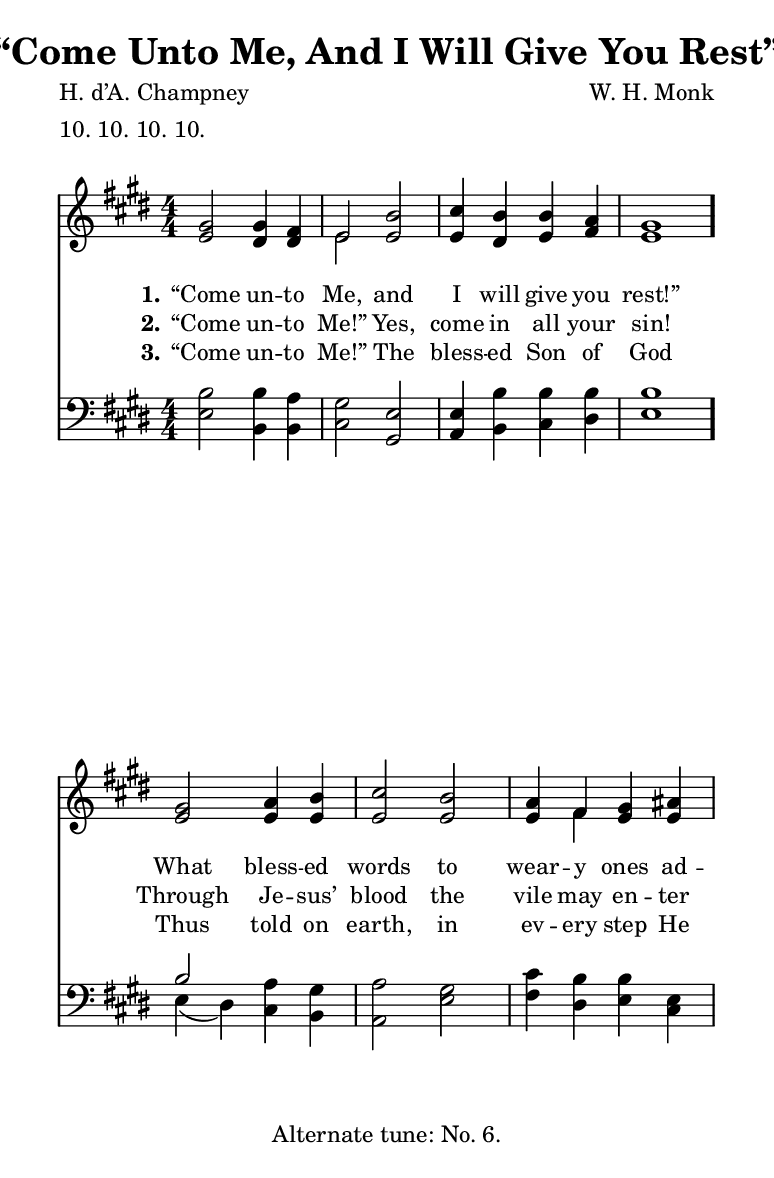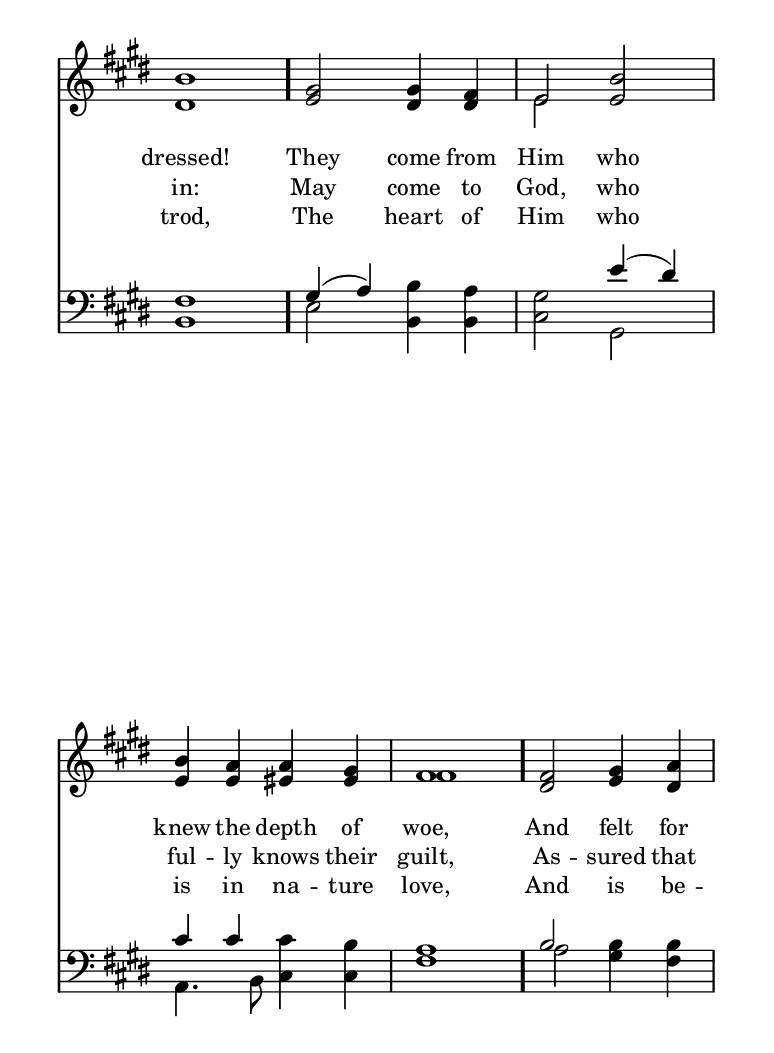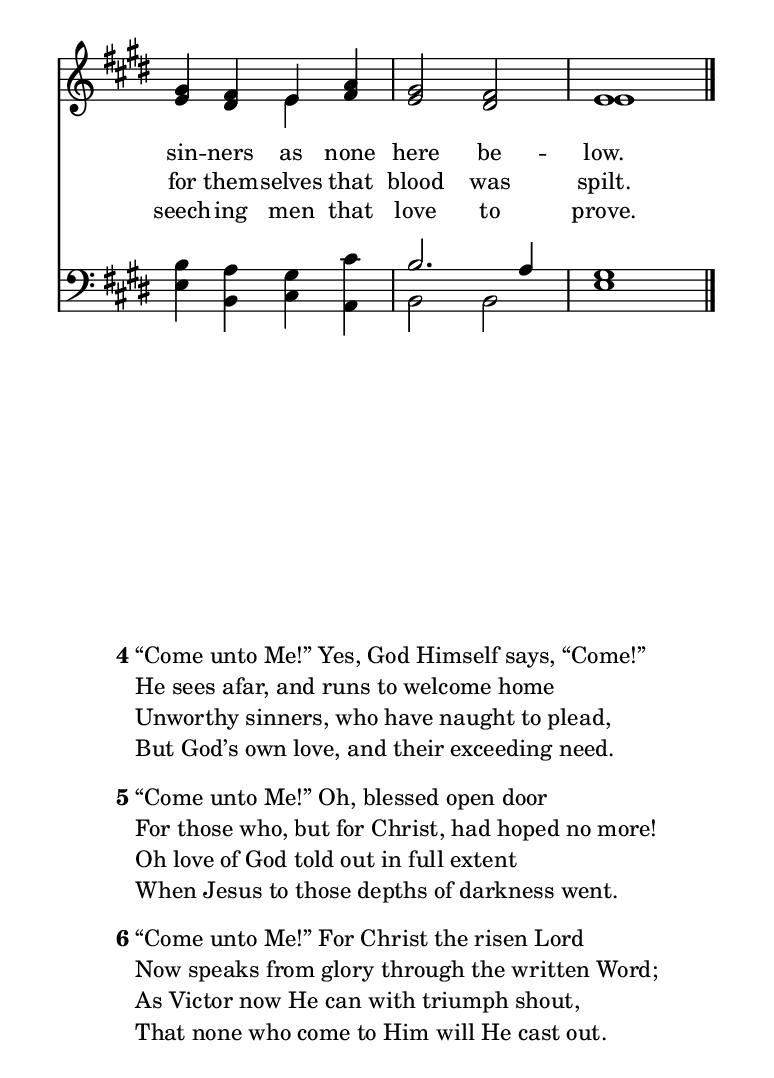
\include "common/global.ily"
\paper {
  \include "common/paper.ily"
  systems-per-page = #(cond (is-eogsized 3) (#t #f))
  oddFooterMarkup = \markup { \vspace #1 \fill-line { \on-the-fly \first-page "Alternate tune: No. 6." } }
}

\header{
  %gospel
  hymnnumber = "76"
  title = "“Come Unto Me, And I Will Give You Rest”"
  tunename = "Eventide"
  meter = "10. 10. 10. 10."
  poet = "H. d’A. Champney"
  composer = "W. H. Monk"
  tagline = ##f
}

% for fermata in MIDI
ta = { \tempo 4=110 }
tb = { \tempo 4=55  }

patternAA = { c2      c4 c4 | c2 c2      | c4  c4 c4 c4 | c1 }
patternAB = { c4( c4) c4 c4 | c2 c2      | c4  c4 c4 c4 | c1 }
patternAC = { c4( c4) c4 c4 | c2 c4( c4) | c4  c4 c4 c4 | c1 }
patternAD = { c2      c4 c4 | c2 c2      | c4. c8 c4 c4 | c1 }

patternBA = { c2 c4 c4 | c4 c4 c4 c4 | c2  c2 | c1 }
patternBB = { c2 c4 c4 | c4 c4 c4 c4 | c2. c4 | c1 }

global = {
  \include "common/overrides.ily"
  \override Staff.TimeSignature.style = #'numbered
  \time 4/4
  \override Score.MetronomeMark.transparent = ##t % hide all fermata changes too
  \ta
  \key e \major
  \autoBeamOff
}

notesSoprano = {
\global
\relative c'' {

  \changePitch \patternAA { gis gis fis | e b' | cis b b a | gis }
  \changePitch \patternAA { gis a b | cis b | a fis gis ais | b }
  \changePitch \patternAA { gis gis fis | e b' | b a a gis | fis }
  \changePitch \patternBA { fis gis a | gis fis e a | gis fis | e }

  \bar "|."

}
}

notesAlto = {
\global
\relative e' {

  \changePitch \patternAA { e dis dis | e e | e dis e fis | e }
  \changePitch \patternAA { e e e | e e | e fis e e | dis }
  \changePitch \patternAA { e dis dis | e e | e e eis eis | fis }
  \changePitch \patternBA { dis e dis | e dis e fis | e dis | e }

}
}

notesTenor = {
\global
\relative a {

  \changePitch \patternAA { b b a | gis e | e b' b b | b }
  \changePitch \patternAA { b a gis | a gis | cis b b e, | fis }
  \changePitch \patternAC { gis a b a | gis e' dis | cis cis cis b | a }
  \changePitch \patternBB { b b b | b a gis cis | b a | gis }

}
}

notesBass = {
\global
\relative f {

  \changePitch \patternAA { e b b | cis gis | a b cis dis | e }
  \changePitch \patternAB { e dis cis b | a e' | fis dis e cis | b }
  \changePitch \patternAD { e b b | cis gis | a b cis cis | fis }
  \changePitch \patternBA { a gis fis | e b cis a | b b e }

}
}

wordsA = \lyricmode {
\set stanza = "1."

“Come un -- to Me, and I will give you rest!” \bar "."
What bless -- ed words to wear -- y ones ad -- dressed! \bar "."
They come from Him who knew the depth of woe, \bar "."
And felt for sin -- ners as none here be -- low. \bar "."

}

wordsB = \lyricmode {
\set stanza = "2."

“Come un -- to Me!” Yes, come in all your sin!
Through Je -- sus’ blood the vile may en -- ter in:
May come to God, who ful -- ly knows their guilt,
As -- sured that for them -- selves that blood was spilt.

}

wordsC = \lyricmode {
\set stanza = "3."

“Come un -- to Me!” The bless -- ed Son of God
Thus told on earth, in ev -- ery step He trod,
The heart of Him who is in na -- ture love,
And is be -- seech -- ing men that love to prove.

}

wordsD = \markuplist {

\line { “Come unto Me!” Yes, God Himself says, “Come!” }
\line { He sees afar, and runs to welcome home }
\line { Unworthy sinners, who have naught to plead, }
\line { But God’s own love, and their exceeding need. }

}

wordsE = \markuplist {

\line { “Come unto Me!” Oh, blessed open door }
\line { For those who, but for Christ, had hoped no more! }
\line { Oh love of God told out in full extent }
\line { When Jesus to those depths of darkness went. }

}

wordsF = \markuplist {

\line { “Come unto Me!” For Christ the risen Lord }
\line { Now speaks from glory through the written Word; }
\line { As Victor now He can with triumph shout, }
\line { That none who come to Him will He cast out. }

}

\score {
  \context ChoirStaff <<
    \context Staff = upper <<
      \set Staff.autoBeaming = ##f
      \set ChoirStaff.systemStartDelimiter = #'SystemStartBar
      \set ChoirStaff.printPartCombineTexts = ##f
      \partcombine #'(2 . 9) \notesSoprano \notesAlto
      \context NullVoice = sopranos { \voiceOne << \notesSoprano >> }
      \context NullVoice = altos { \voiceTwo << \notesAlto >> }
      \context Lyrics = one   \lyricsto sopranos \wordsA
      \context Lyrics = two   \lyricsto sopranos \wordsB
      \context Lyrics = three \lyricsto sopranos \wordsC
    >>
    \context Staff = men <<
      \set Staff.autoBeaming = ##f
      \clef bass
      \set ChoirStaff.printPartCombineTexts = ##f
      \partcombine #'(2 . 9) \notesTenor \notesBass
      \context NullVoice = tenors { \voiceOne << \notesTenor >> }
      \context NullVoice = basses { \voiceTwo << \notesBass >> }
    >>
  >>
  \layout {
    \include "common/layout.ily"
  }
  \midi{
    \include "common/midi.ily"
  }
}

\noPageBreak

\markup { \fill-line { \column {
  \line{ \bold 4 \column { \wordsD } } \combine \null \vspace #0.4
  \line{ \bold 5 \column { \wordsE } } \combine \null \vspace #0.4
  \line{ \bold 6 \column { \wordsF } } %\combine \null \vspace #0.4
  \vspace #2
} } }

\version "2.19.49"  % necessary for upgrading to future LilyPond versions.

% vi:set et ts=2 sw=2 ai nocindent syntax=lilypond:
